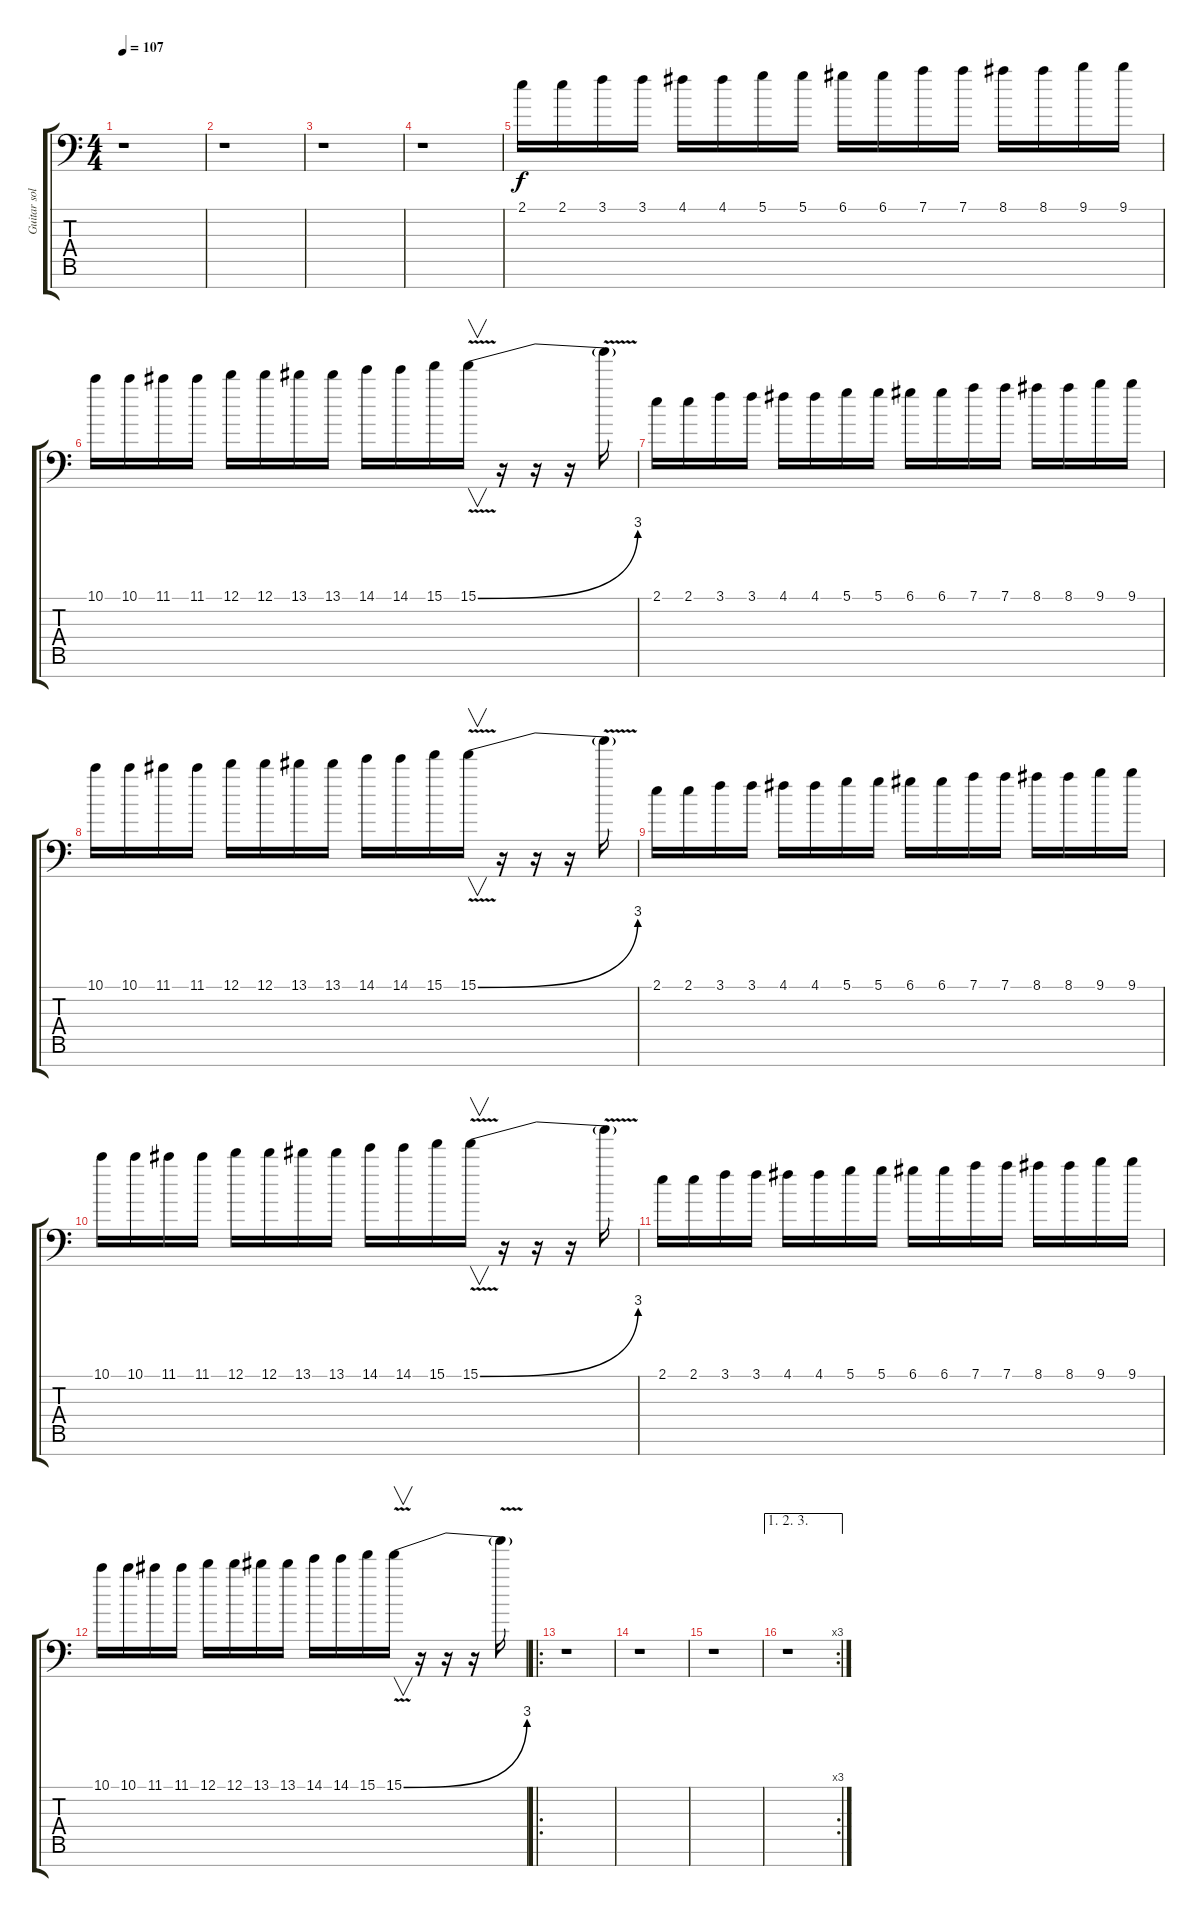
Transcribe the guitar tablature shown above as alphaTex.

\track ("Guitar solo" "Guitar sol") {instrument distortionguitar}
\staff {score tabs}
\tuning (D4 A3 F3 C3 G2 D2 A1) {hide}
\ts (4 4)
\tempo 107
\clef f4
\ks c
r.1{dy f} |
r.1 |
r.1 |
r.1 |
2.1.16 2.1.16 3.1.16 3.1.16 4.1.16 4.1.16 5.1.16 5.1.16 6.1.16 6.1.16 7.1.16 7.1.16 8.1.16 8.1.16 9.1.16 9.1.16 |
10.1.16 10.1.16 11.1.16 11.1.16 12.1.16 12.1.16 13.1.16 13.1.16 14.1.16 14.1.16 15.1.16 15.1{be (bend 0 0 60 12) v}.16{v} r.16 r.16 r.16 15.1{t}.16 |
2.1.16 2.1.16 3.1.16 3.1.16 4.1.16 4.1.16 5.1.16 5.1.16 6.1.16 6.1.16 7.1.16 7.1.16 8.1.16 8.1.16 9.1.16 9.1.16 |
10.1.16 10.1.16 11.1.16 11.1.16 12.1.16 12.1.16 13.1.16 13.1.16 14.1.16 14.1.16 15.1.16 15.1{be (bend 0 0 60 12) v}.16{v} r.16 r.16 r.16 15.1{t}.16 |
2.1.16 2.1.16 3.1.16 3.1.16 4.1.16 4.1.16 5.1.16 5.1.16 6.1.16 6.1.16 7.1.16 7.1.16 8.1.16 8.1.16 9.1.16 9.1.16 |
10.1.16 10.1.16 11.1.16 11.1.16 12.1.16 12.1.16 13.1.16 13.1.16 14.1.16 14.1.16 15.1.16 15.1{be (bend 0 0 60 12) v}.16{v} r.16 r.16 r.16 15.1{t}.16 |
2.1.16 2.1.16 3.1.16 3.1.16 4.1.16 4.1.16 5.1.16 5.1.16 6.1.16 6.1.16 7.1.16 7.1.16 8.1.16 8.1.16 9.1.16 9.1.16 |
10.1.16 10.1.16 11.1.16 11.1.16 12.1.16 12.1.16 13.1.16 13.1.16 14.1.16 14.1.16 15.1.16 15.1{be (bend 0 0 60 12) v}.16{v} r.16 r.16 r.16 15.1{t}.16 |
\ro
r.1 |
r.1 |
r.1 |
\ae (1 2 3)
\rc 3
r.1
